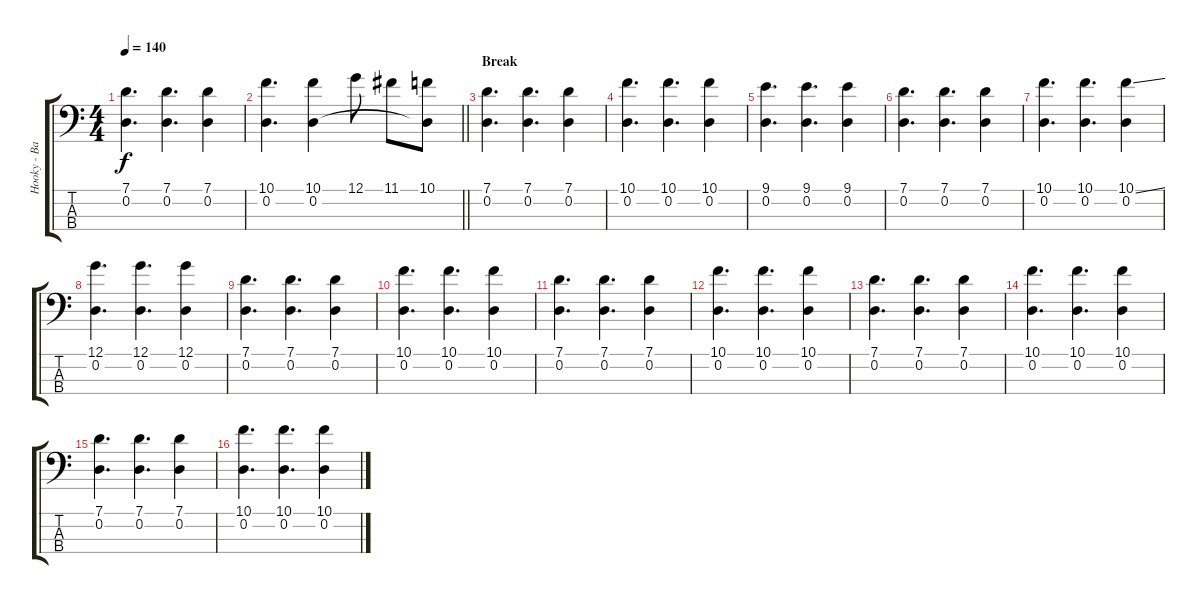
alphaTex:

\track ("Hooky - Bass" "Hooky - Ba") {instrument electricbasspick}
\staff {score tabs}
\tuning (G2 D2 A1 D1) {hide}
\ts (4 4)
\tempo 140
\clef f4
\ks c
(7.1 0.2).4{d dy f} (7.1 0.2).4{d} (7.1 0.2).4 |
\barLineRight lightlight
(10.1 0.2).4{d} (10.1 0.2).4 12.1.8 11.1.8 (10.1 0.2{t}).8 |
\section ("" "Break")
(7.1 0.2).4{d} (7.1 0.2).4{d} (7.1 0.2).4 |
(10.1 0.2).4{d} (10.1 0.2).4{d} (10.1 0.2).4 |
(9.1 0.2).4{d} (9.1 0.2).4{d} (9.1 0.2).4 |
(7.1 0.2).4{d} (7.1 0.2).4{d} (7.1 0.2).4 |
(10.1 0.2).4{d} (10.1 0.2).4{d} (10.1{ss} 0.2).4 |
(12.1 0.2).4{d} (12.1 0.2).4{d} (12.1 0.2).4 |
(7.1 0.2).4{d} (7.1 0.2).4{d} (7.1 0.2).4 |
(10.1 0.2).4{d} (10.1 0.2).4{d} (10.1 0.2).4 |
(7.1 0.2).4{d} (7.1 0.2).4{d} (7.1 0.2).4 |
(10.1 0.2).4{d} (10.1 0.2).4{d} (10.1 0.2).4 |
(7.1 0.2).4{d} (7.1 0.2).4{d} (7.1 0.2).4 |
(10.1 0.2).4{d} (10.1 0.2).4{d} (10.1 0.2).4 |
(7.1 0.2).4{d} (7.1 0.2).4{d} (7.1 0.2).4 |
(10.1 0.2).4{d} (10.1 0.2).4{d} (10.1 0.2).4
